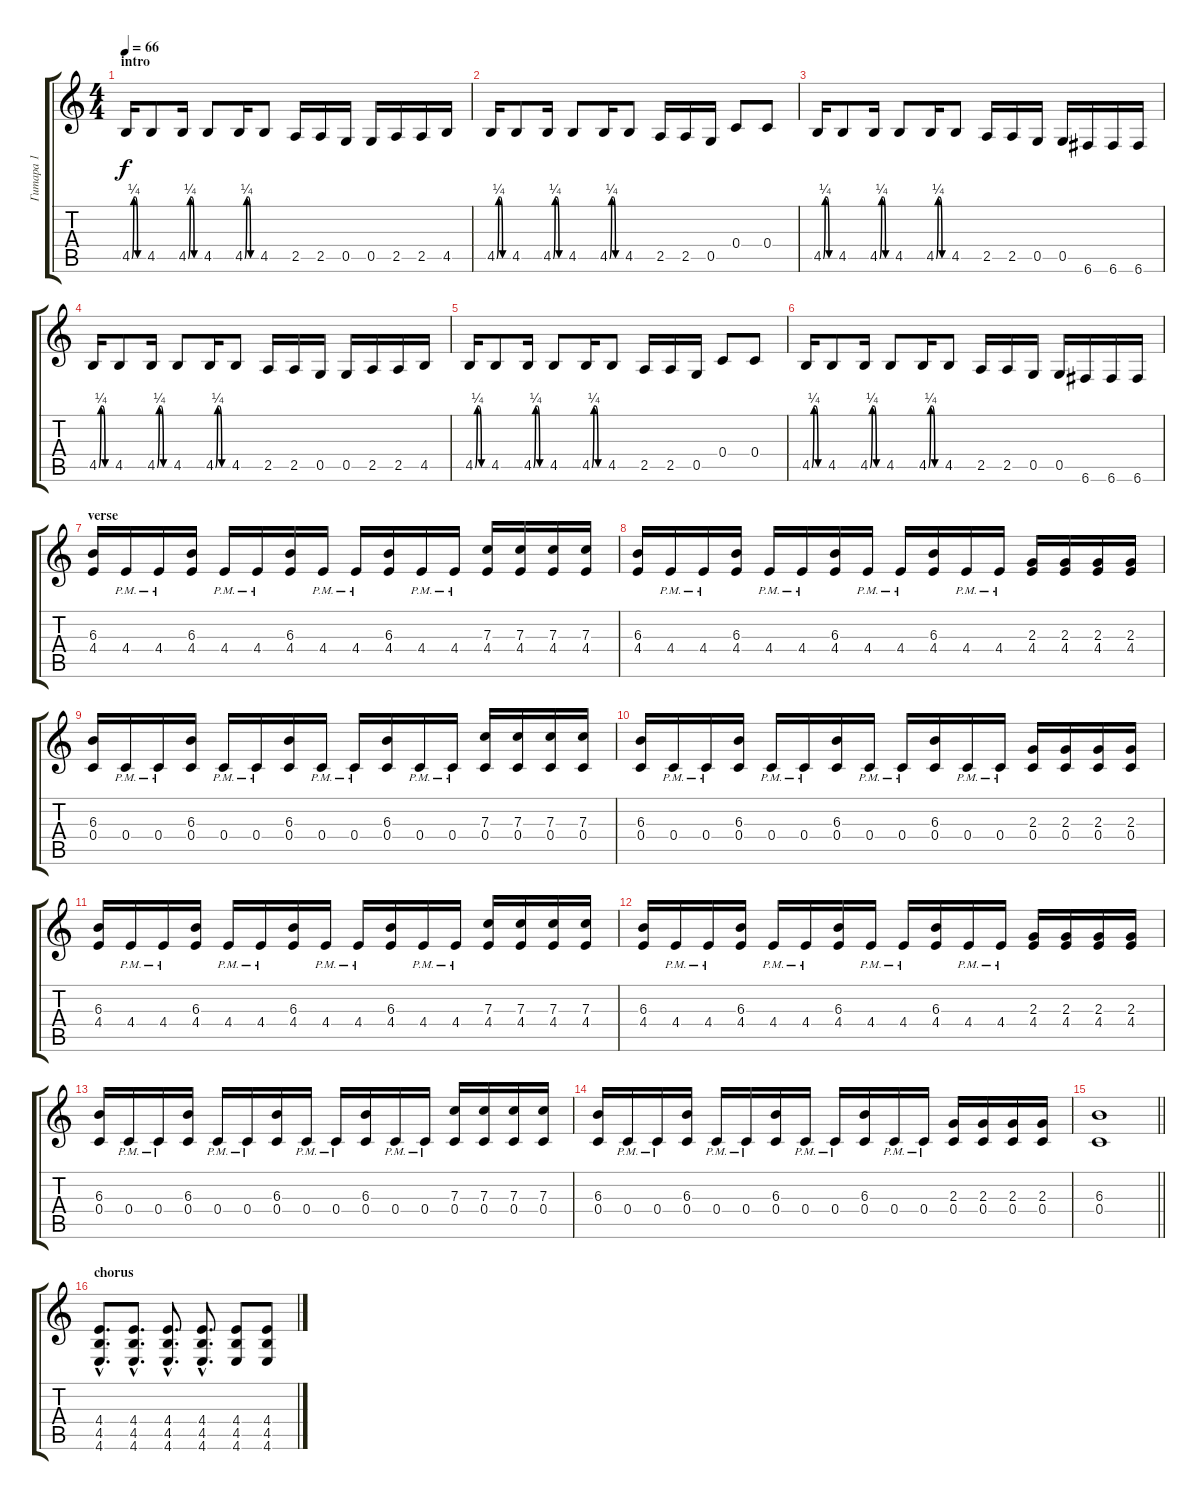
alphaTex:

\track ("Гитара 1" "Гитара 1") {instrument overdrivenguitar}
\staff {score tabs}
\tuning (D4 A3 F3 C3 G2 C2) {hide}
\ts (4 4)
\section ("" "intro")
\tempo 66
\clef g2
\ks c
4.5{be (custom 0 0 10 1 20 1 30 0 60 0)}.16{dy f instrument overdrivenguitar} 4.5.8 4.5{be (custom 0 0 10 1 20 1 30 0 60 0)}.16 4.5.8 4.5{be (custom 0 0 10 1 20 1 30 0 60 0)}.16 4.5.8 2.5.16 2.5.16 0.5.16 0.5.16 2.5.16 2.5.16 4.5.16 |
4.5{be (custom 0 0 10 1 20 1 30 0 60 0)}.16 4.5.8 4.5{be (custom 0 0 10 1 20 1 30 0 60 0)}.16 4.5.8 4.5{be (custom 0 0 10 1 20 1 30 0 60 0)}.16 4.5.8 2.5.16 2.5.16 0.5.16 0.4.8 0.4.8 |
4.5{be (custom 0 0 10 1 20 1 30 0 60 0)}.16 4.5.8 4.5{be (custom 0 0 10 1 20 1 30 0 60 0)}.16 4.5.8 4.5{be (custom 0 0 10 1 20 1 30 0 60 0)}.16 4.5.8 2.5.16 2.5.16 0.5.16 0.5.16 6.6.16 6.6.16 6.6.16 |
4.5{be (custom 0 0 10 1 20 1 30 0 60 0)}.16 4.5.8 4.5{be (custom 0 0 10 1 20 1 30 0 60 0)}.16 4.5.8 4.5{be (custom 0 0 10 1 20 1 30 0 60 0)}.16 4.5.8 2.5.16 2.5.16 0.5.16 0.5.16 2.5.16 2.5.16 4.5.16 |
4.5{be (custom 0 0 10 1 20 1 30 0 60 0)}.16 4.5.8 4.5{be (custom 0 0 10 1 20 1 30 0 60 0)}.16 4.5.8 4.5{be (custom 0 0 10 1 20 1 30 0 60 0)}.16 4.5.8 2.5.16 2.5.16 0.5.16 0.4.8 0.4.8 |
4.5{be (custom 0 0 10 1 20 1 30 0 60 0)}.16 4.5.8 4.5{be (custom 0 0 10 1 20 1 30 0 60 0)}.16 4.5.8 4.5{be (custom 0 0 10 1 20 1 30 0 60 0)}.16 4.5.8 2.5.16 2.5.16 0.5.16 0.5.16 6.6.16 6.6.16 6.6.16 |
\section ("" "verse")
(6.3 4.4).16{instrument electricguitarjazz} 4.4{pm}.16 4.4{pm}.16 (6.3 4.4).16 4.4{pm}.16 4.4{pm}.16 (6.3 4.4).16 4.4{pm}.16 4.4{pm}.16 (6.3 4.4).16 4.4{pm}.16 4.4{pm}.16 (7.3 4.4).16 (7.3 4.4).16 (7.3 4.4).16 (7.3 4.4).16 |
(6.3 4.4).16 4.4{pm}.16 4.4{pm}.16 (6.3 4.4).16 4.4{pm}.16 4.4{pm}.16 (6.3 4.4).16 4.4{pm}.16 4.4{pm}.16 (6.3 4.4).16 4.4{pm}.16 4.4{pm}.16 (2.3 4.4).16 (2.3 4.4).16 (2.3 4.4).16 (2.3 4.4).16 |
(6.3 0.4).16 0.4{pm}.16 0.4{pm}.16 (6.3 0.4).16 0.4{pm}.16 0.4{pm}.16 (6.3 0.4).16 0.4{pm}.16 0.4{pm}.16 (6.3 0.4).16 0.4{pm}.16 0.4{pm}.16 (7.3 0.4).16 (7.3 0.4).16 (7.3 0.4).16 (7.3 0.4).16 |
(6.3 0.4).16 0.4{pm}.16 0.4{pm}.16 (6.3 0.4).16 0.4{pm}.16 0.4{pm}.16 (6.3 0.4).16 0.4{pm}.16 0.4{pm}.16 (6.3 0.4).16 0.4{pm}.16 0.4{pm}.16 (2.3 0.4).16 (2.3 0.4).16 (2.3 0.4).16 (2.3 0.4).16 |
(6.3 4.4).16{instrument overdrivenguitar} 4.4{pm}.16 4.4{pm}.16 (6.3 4.4).16 4.4{pm}.16 4.4{pm}.16 (6.3 4.4).16 4.4{pm}.16 4.4{pm}.16 (6.3 4.4).16 4.4{pm}.16 4.4{pm}.16 (7.3 4.4).16 (7.3 4.4).16 (7.3 4.4).16 (7.3 4.4).16 |
(6.3 4.4).16 4.4{pm}.16 4.4{pm}.16 (6.3 4.4).16 4.4{pm}.16 4.4{pm}.16 (6.3 4.4).16 4.4{pm}.16 4.4{pm}.16 (6.3 4.4).16 4.4{pm}.16 4.4{pm}.16 (2.3 4.4).16 (2.3 4.4).16 (2.3 4.4).16 (2.3 4.4).16 |
(6.3 0.4).16 0.4{pm}.16 0.4{pm}.16 (6.3 0.4).16 0.4{pm}.16 0.4{pm}.16 (6.3 0.4).16 0.4{pm}.16 0.4{pm}.16 (6.3 0.4).16 0.4{pm}.16 0.4{pm}.16 (7.3 0.4).16 (7.3 0.4).16 (7.3 0.4).16 (7.3 0.4).16 |
(6.3 0.4).16 0.4{pm}.16 0.4{pm}.16 (6.3 0.4).16 0.4{pm}.16 0.4{pm}.16 (6.3 0.4).16 0.4{pm}.16 0.4{pm}.16 (6.3 0.4).16 0.4{pm}.16 0.4{pm}.16 (2.3 0.4).16 (2.3 0.4).16 (2.3 0.4).16 (2.3 0.4).16 |
\barLineRight lightlight
(6.3 0.4).1{volume 4} |
\section ("" "chorus")
(4.4{hac} 4.5{hac} 4.6{hac}).8{d volume 16} (4.4{hac} 4.5{hac} 4.6{hac}).8{d} (4.4{hac} 4.5{hac} 4.6{hac}).8{d} (4.4{hac} 4.5{hac} 4.6{hac}).8{d} (4.4 4.5 4.6).8 (4.4 4.5 4.6).8
